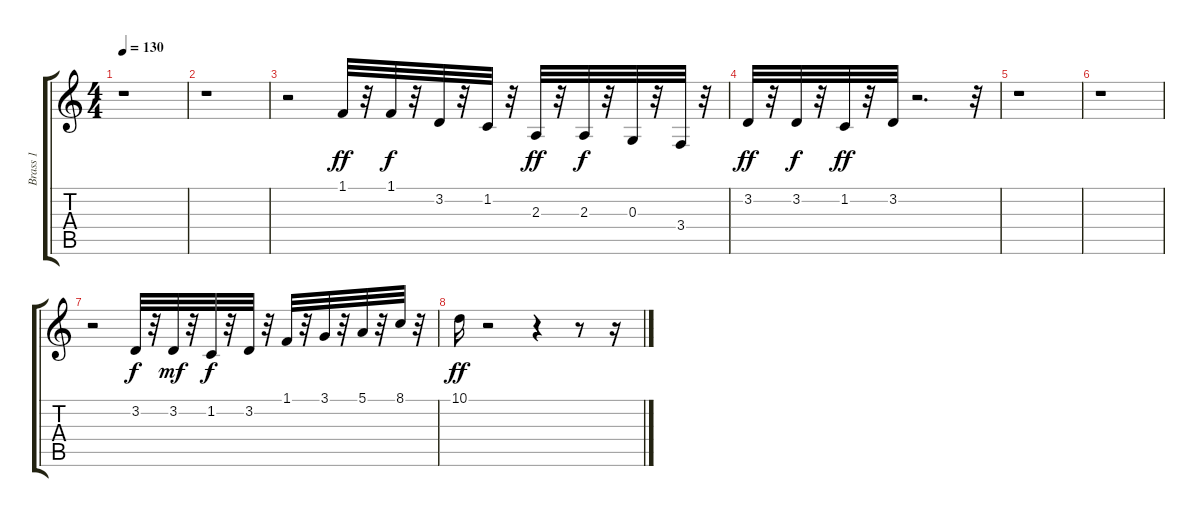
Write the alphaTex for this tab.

\track ("Brass 1" "Brass 1") {instrument brasssection}
\staff {score tabs}
\tuning (E4 B3 G3 D3 A2 E2) {hide}
\ts (4 4)
\tempo 130
\clef g2
\ks c
r.1{dy ff} |
r.1 |
r.2 1.1.32 r.32 1.1.32{dy f} r.32 3.2.32 r.32 1.2.32 r.32 2.3.32{dy ff} r.32 2.3.32{dy f} r.32 0.3.32 r.32 3.4.32 r.32 |
3.2.32{dy ff} r.32 3.2.32{dy f} r.32 1.2.32{dy ff} r.32 3.2.32 r.2{d} r.32 |
r.1 |
r.1 |
r.2 3.2.32{dy f} r.32 3.2.32{dy mf} r.32 1.2.32{dy f} r.32 3.2.32 r.32 1.1.32 r.32 3.1.32 r.32 5.1.32 r.32 8.1.32 r.32 |
10.1.16{dy ff} r.2 r.4 r.8 r.16
